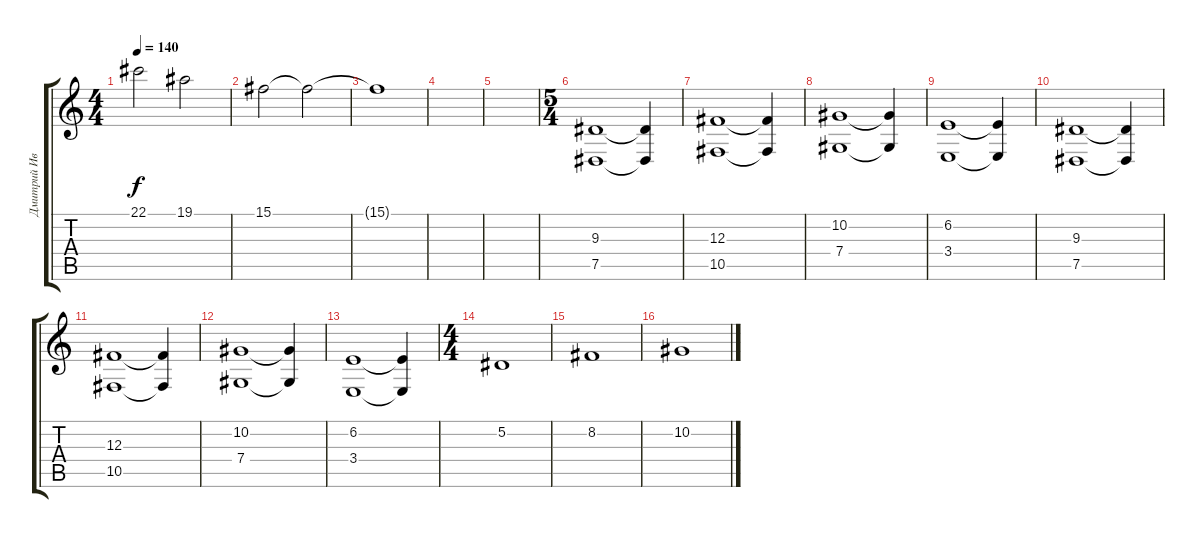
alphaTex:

\track ("Дмитрий Иванов" "Дмитрий Ив") {instrument synthvoice}
\staff {score tabs}
\tuning (Eb4 Bb3 Gb3 Db3 Ab2 Eb2) {hide}
\ts (4 4)
\tempo 140
\clef g2
\ks c
22.1.2{dy f} 19.1.2 |
15.1.2 15.1{t}.2{volume 0} |
15.1{t}.1 |
|
|
\ts (5 4)
(9.3 7.5).1{volume 11} (9.3{t} 7.5{t}).4 |
(12.3 10.5).1 (12.3{t} 10.5{t}).4 |
(10.2 7.4).1 (10.2{t} 7.4{t}).4 |
(6.2 3.4).1 (6.2{t} 3.4{t}).4 |
(9.3 7.5).1 (9.3{t} 7.5{t}).4 |
(12.3 10.5).1 (12.3{t} 10.5{t}).4 |
(10.2 7.4).1 (10.2{t} 7.4{t}).4 |
(6.2 3.4).1 (6.2{t} 3.4{t}).4 |
\ts (4 4)
5.2.1 |
8.2.1 |
10.2.1
